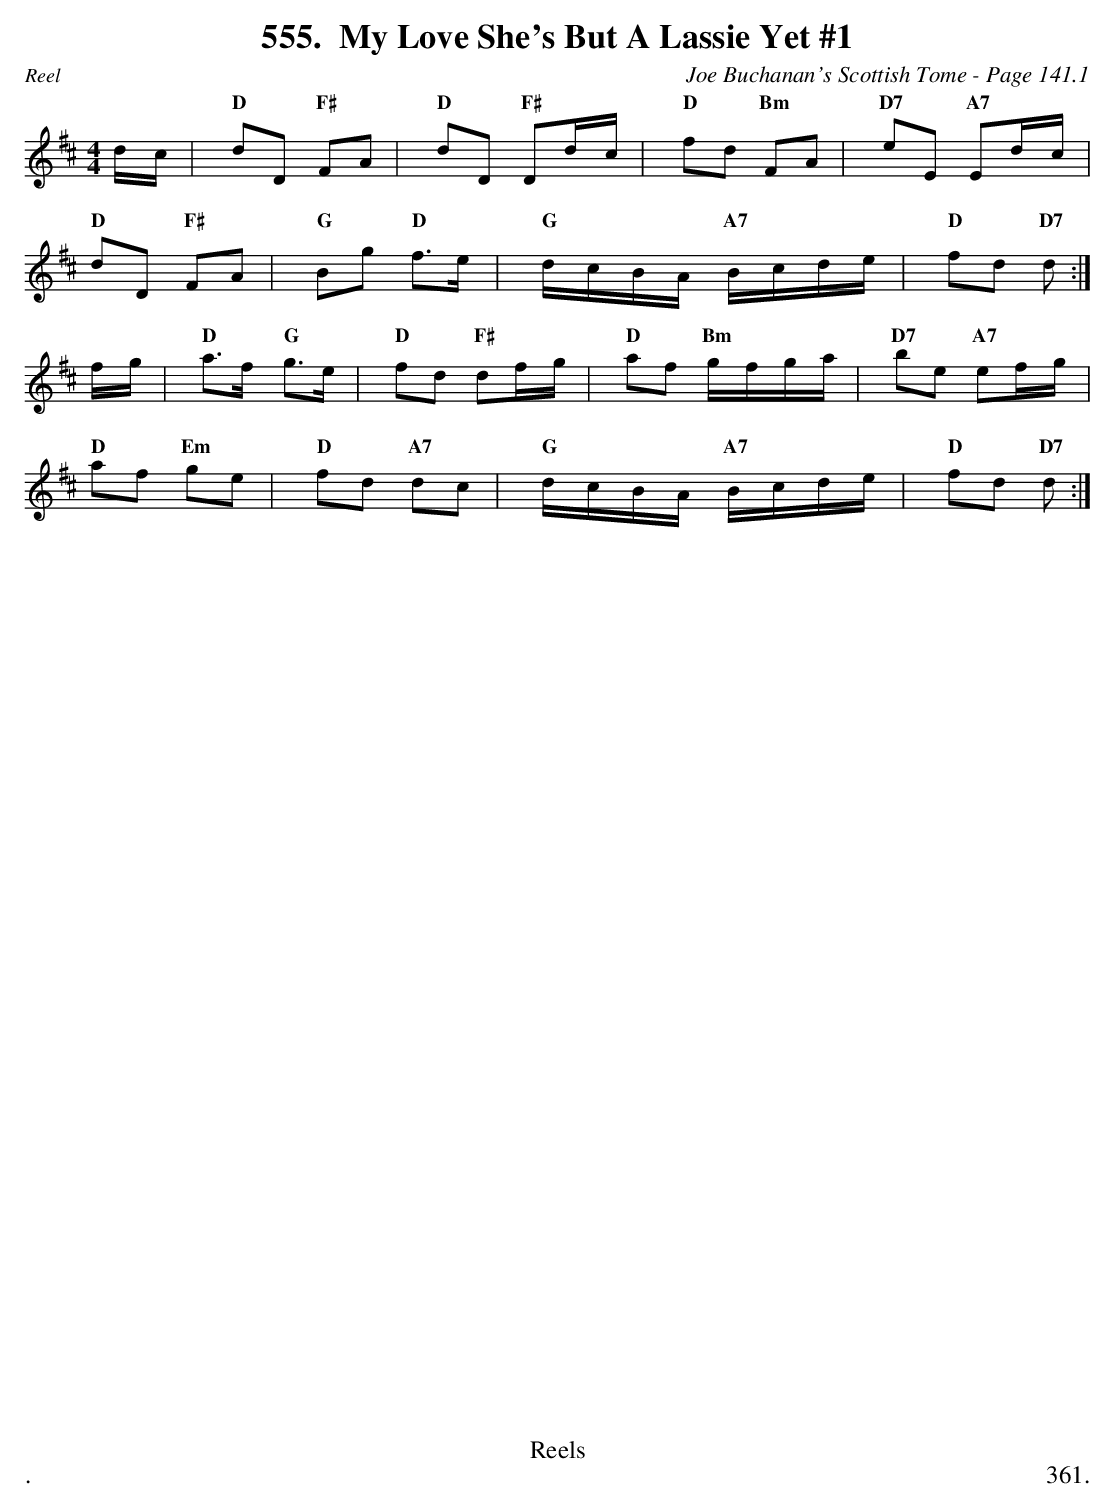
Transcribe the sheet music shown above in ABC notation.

X:1
T:My Love She's But A Lassie Yet #1
C:Joe Buchanan's Scottish Tome - Page 141.1
L:1/8
M:4/4
K:D
d/c/ | "D"dD "F#"FA | "D"dD "F#"Dd/c/ | "D"fd "Bm"FA | "D7"eE "A7"Ed/c/ |
"D"dD "F#"FA | "G"Bg "D"f>e | "G"d/c/B/A/ "A7"B/c/d/e/ | "D"fd "D7"d :|
f/g/ | "D"a>f "G"g>e | "D"fd "F#"df/g/ | "D"af "Bm"g/f/g/a/ | "D7"be "A7"ef/g/ |
"D"af "Em"ge | "D"fd "A7"dc | "G"d/c/B/A/ "A7"B/c/d/e/ | "D"fd "D7"d :|
